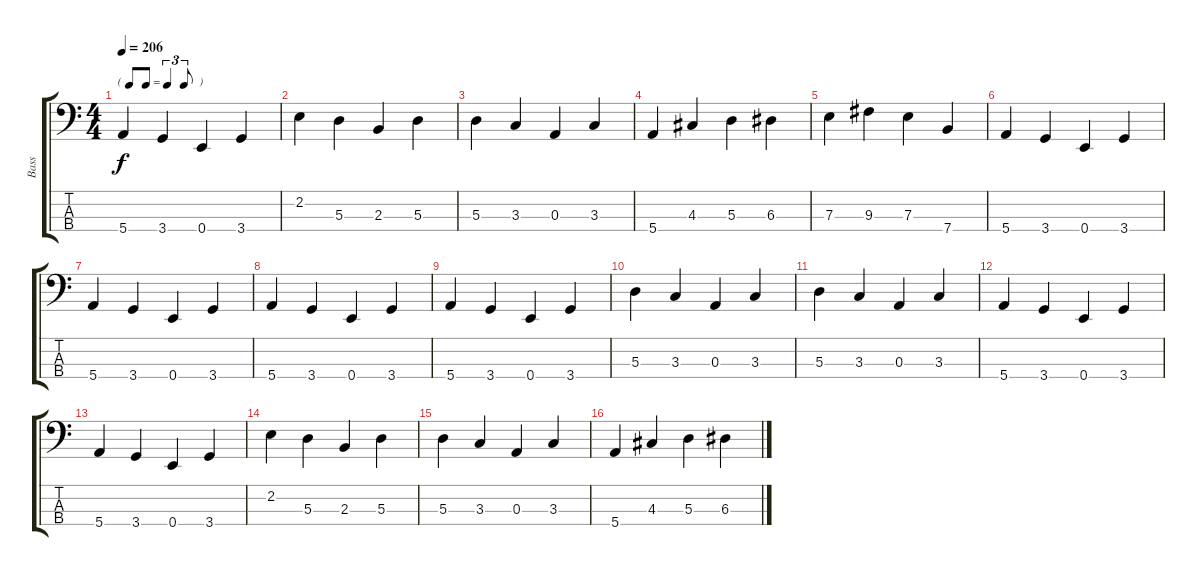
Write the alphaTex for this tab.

\track ("Bass" "Bass") {instrument electricbassfinger}
\staff {score tabs}
\tuning (G2 D2 A1 E1) {hide}
\ts (4 4)
\tf triplet8th
\tempo 206
\clef f4
\ks c
5.4.4{dy f} 3.4.4 0.4.4 3.4.4 |
2.2.4 5.3.4 2.3.4 5.3.4 |
5.3.4 3.3.4 0.3.4 3.3.4 |
5.4.4 4.3.4 5.3.4 6.3.4 |
7.3.4 9.3.4 7.3.4 7.4.4 |
5.4.4 3.4.4 0.4.4 3.4.4 |
5.4.4 3.4.4 0.4.4 3.4.4 |
5.4.4 3.4.4 0.4.4 3.4.4 |
5.4.4 3.4.4 0.4.4 3.4.4 |
5.3.4 3.3.4 0.3.4 3.3.4 |
5.3.4 3.3.4 0.3.4 3.3.4 |
5.4.4 3.4.4 0.4.4 3.4.4 |
5.4.4 3.4.4 0.4.4 3.4.4 |
2.2.4 5.3.4 2.3.4 5.3.4 |
5.3.4 3.3.4 0.3.4 3.3.4 |
5.4.4 4.3.4 5.3.4 6.3.4
